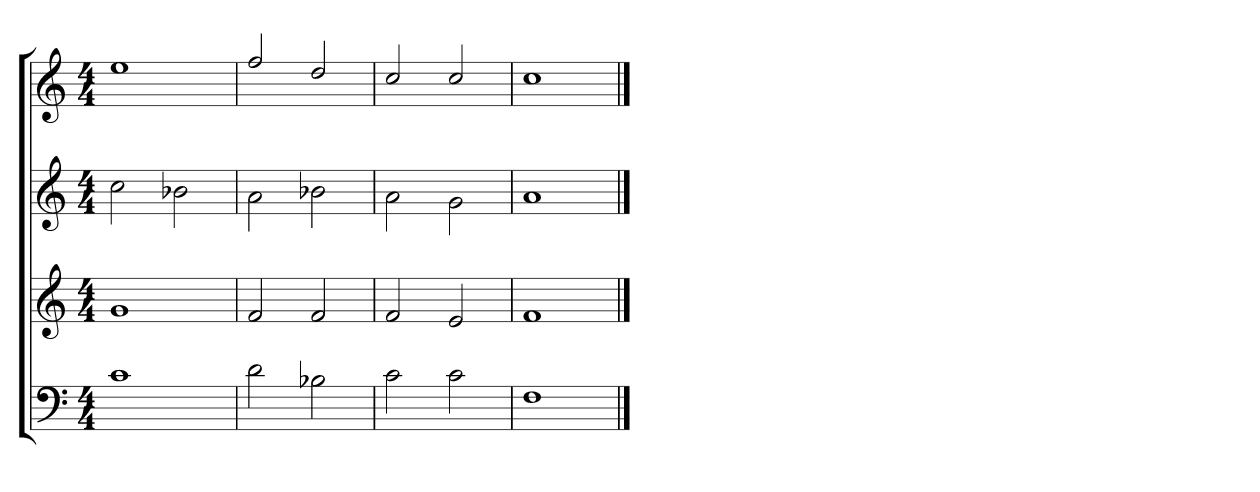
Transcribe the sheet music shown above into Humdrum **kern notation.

**kern	**kern	**kern	**kern
*part4	*part3	*part2	*part1
*staff4	*staff3	*staff2	*staff1
*clefF4	*clefG2	*clefG2	*clefG2
*k[]	*k[]	*k[]	*k[]
*C:	*C:	*C:	*C:
*M4/4	*M4/4	*M4/4	*M4/4
=1	=1	=1	=1
1c\	1g/	2cc\	1ee/
.	.	2b-X\	.
=2	=2	=2	=2
2d\	2f/	2a\	2ff/
2B-X\	2f/	2b-X\	2dd/
=3	=3	=3	=3
2c\	2f/	2a\	2cc/
2c\	2e/	2g\	2cc/
=4	=4	=4	=4
1F\	1f/	1a\	1cc/
==	==	==	==
*-	*-	*-	*-
